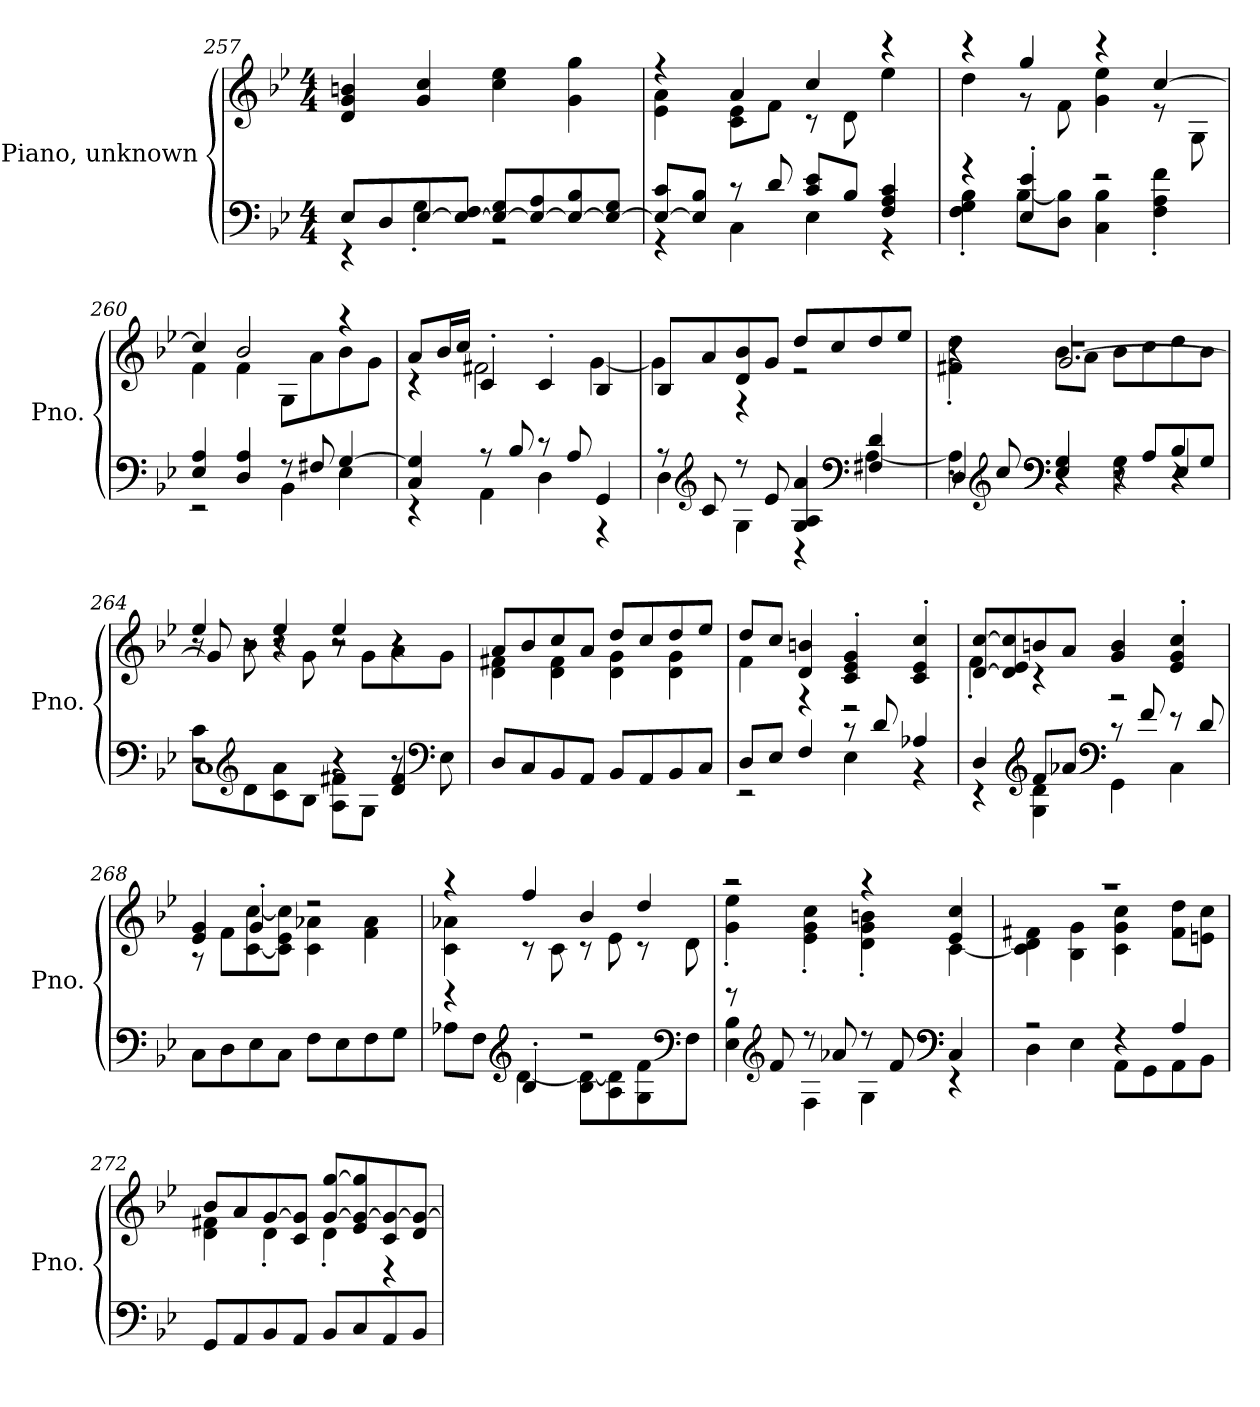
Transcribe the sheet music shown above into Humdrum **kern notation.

**kern	**kern
*part1	*part1
*staff2	*staff1
*I"Piano, unknown	*
*I'Pno.	*
!!LO:LB:g=z
*clefF4	*clefG2
*k[b-e-]	*k[b-e-]
*M4/4	*M4/4
=257	=257
*^	*
8E-/L	4r	4d/ 4g/ 4bn/
8D/	.	.
[8E-/	4G'\	4g/ 4cc/
8E-/_ 8F/J	.	.
8E-/_ 8G/L	2r	4cc\ 4ee-\
8E-/_ 8A/	.	.
8E-/_ 8B-/	.	4g\ 4gg\
8E-/_ 8G/J	.	.
=258	=258	=258
*	*	*^
8E-/_ 8c/L	4r	4r	4e-\ 4a\
8E-/] 8B-/J	.	.	.
8r	4C\	4a/	8c\ 8e-\L
8d/	.	.	8f\J
8c/ 8e-/L	4E-\	4cc/	8r
8B-/J	.	.	8d\
4F/ 4A/ 4c/	4r	4r	4ee-\
=259	=259	=259	=259
4r	4F\' 4G\' 4B-\'	4r	4dd\
4E-/' 4e-/'	[8B-\L	4gg/	8r
.	8D\ 8B-\]J	.	8f\
2r	4C\ 4B-\	4r	4g\ 4ee-\
.	4F\' 4A\' 4f\'	[4cc/	8r
.	.	.	8G\
=260	=260	=260	=260
4E-/ 4A/	2r	4cc/]	4f\
4D/ 4A/	.	2b-/	4f\
8r	4BB-\	.	8G\L
8F#X/	.	.	8a\
[4G/	4E-\	4r	8b-\
.	.	.	8g\J
!!LO:LB:g=z	!!
=261	=261	=261	=261
4C/ 4G/]	4r	8a/L	4r
.	.	16b-/L	.
.	.	16cc/JJ	.
8r	4AA\	4c'/	2f#X\
8B-/	.	.	.
8r	4D\	4c'/	.
8A/	.	.	.
4GG/	4r	4B-/	[4g\
=262	=262	=262	=262
8r	4D\	8B-/L	4g\]
*clefG2	*	*	*
8c/	.	8a/	.
8r	4G\	8d/ 8b-/	4r
8e-/	.	8g/J	.
4G/ 4A/ 4a/	4r	8dd/L	2r
.	.	8cc/	.
*clefF4	*	*	*
4F#X/ 4d/	[4A\	8dd/	.
.	.	8ee-/J	.
=263	=263	=263	=263
*	*^	*	*^
8r	4A\]	4D/	1r	4f#X\' 4dd\'	4r
*clefG2	*	*	*	*	*
8cc/	.	.	.	.	.
*clefF4	*	*	*	*	*
4E-/ 4G/	4r	4r	.	8b-\L	[2.g/
.	.	.	.	8a\J	.
8r	4G\	4r	.	8b-\L	.
8A/L	.	.	.	8cc\	.
8B-/	4r	4E-/	.	8dd\	.
8G/J	.	.	.	8b-\J	.
!!LO:LB:g=z	!!	!!
=264	=264	=264	=264	=264	=264
2r	8c\L	1C	4ee-/	8r	8g/]
*clefG2	*	*	*	*	*
.	8d\	.	.	8b-\	8r
.	8c\ 8a\	.	4ee-/	8r	4r
.	8B-\J	.	.	8g\	.
4r	8A\ 8f#X\L	.	4ee-/	8r	2r
.	8G\J	.	.	8g\L	.
4d/ 4f#/	8r	.	4r	8a\	.
*clefF4	*	*	*	*	*
.	8E-\	.	.	8g\J	.
*v	*v	*v	*	*	*
*	*	*v	*v
=265	=265	=265
8D/L	8a/L	4d\ 4f#X\
8C/	8b-/	.
8BB-/	8cc/	4d\ 4f#\
8AA/J	8a/J	.
8BB-/L	8dd/L	4d\ 4g\
8AA/	8cc/	.
8BB-/	8dd/	4d\ 4g\
8C/J	8ee-/J	.
=266	=266	=266
*^	*	*
8D/L	2r	8dd/L	4f\
8E-/J	.	8cc/J	.
4F/	.	4d/ 4bn/	4r
8r	4E-\	4c/' 4e-/' 4g/'	2r
8d/	.	.	.
4A-X/	4r	4c/' 4e-/' 4cc/'	.
!!LO:LB:g=z	!!
=267	=267	=267	=267
4D/	4r	[8d/ [8cc/L	4f'\
.	.	8d/] 8e-/ 8cc/]	.
*clefG2	*	*	*
8f/L	4G\ 4d\	8bn/	4r
8a-X/J	.	8a/J	.
*clefF4	*	*	*
8r	4GG\	4g/ 4b/	2r
8f/	.	.	.
8r	4C\	4e-/' 4g/' 4cc/'	.
8d/	.	.	.
*v	*v	*	*
=268	=268	=268
8C\L	4e-/ 4g/	8r
8D\	.	8f\L
8E-\	4g'/	[8c\ [8cc\
8C\J	.	8c\] 8e-\ 8cc\]J
8F\L	2r	4c\ 4a-X\
8E-\	.	.
8F\	.	4f\ 4a-\
8G\J	.	.
=269	=269	=269
*^	*	*
4r	8A-X\L	4r	4c\ 4a-X\
.	8F\J	.	.
*clefG2	*	*	*
4B-'/	[4d\	4ff/	8r
.	.	.	8c\
2r	8B-\ 8d\_L	4b-/	8r
.	8A-\ 8d\]	.	8e-\
.	8G\ 8f\	4dd/	8r
*clefF4	*	*	*
.	8F\J	.	8d\
!!LO:PB:g=z	!!
=270	=270	=270	=270
8r	4E-\ 4B-\	2r	4g\' 4ee-\'
*clefG2	*	*	*
8f/	.	.	.
8r	4F\	.	4e-\' 4g\' 4cc\'
8a-X/	.	.	.
8r	4G\	4r	4d\' 4g\' 4bn\'
8f/	.	.	.
*clefF4	*	*	*
4C/	4r	4e-/ 4cc/	[4c\
=271	=271	=271	=271
2r	4D\	1r	4c\] 4d\ 4f#X\
.	4E-\	.	4B-\ 4g\
4r	8AA\L	.	4c\ 4g\ 4cc\
.	8GG\	.	.
4A/	8AA\	.	8f#\ 8dd\L
.	8BB-\J	.	8en\ 8cc\J
*v	*v	*	*
=272	=272	=272
8GG/L	8b-/L	4d\ 4f#X\
8AA/	8a/	.
8BB-/	[8g/	4d'\
8AA/J	8c/ 8g/]J	.
8BB-/L	[8g/ [8gg/L	4d'\
8C/	8e-/ 8g/_ 8gg/]	.
8AA/	8c/ 8g/_	4r
8BB-/J	8d/ 8g/_J	.
*	*v	*v
=	=
*-	*-
